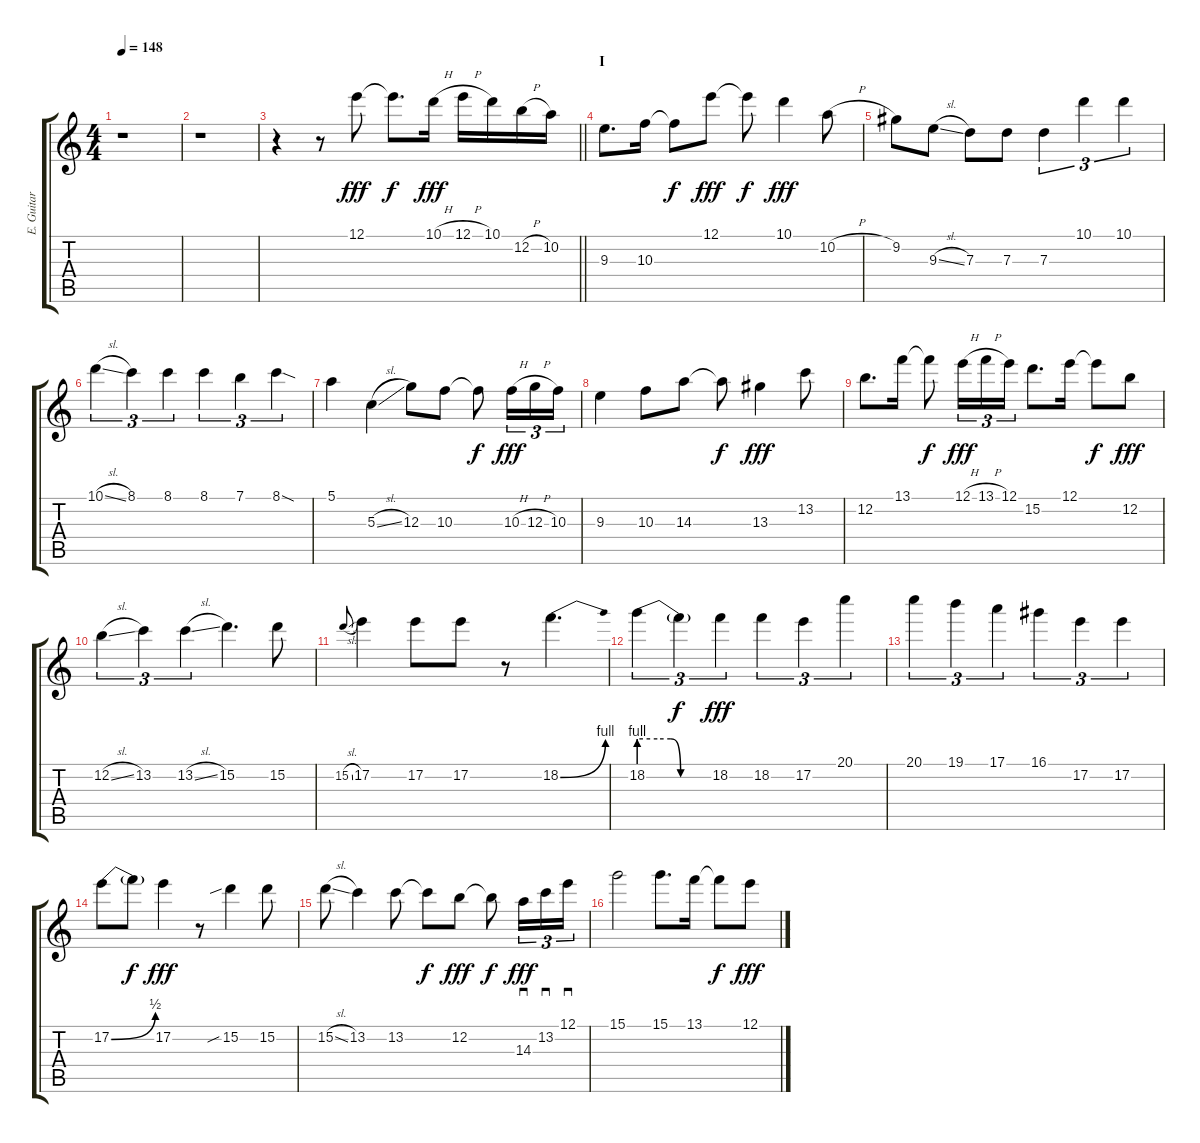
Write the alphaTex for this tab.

\track ("E. Guitar III" "E. Guitar ") {instrument overdrivenguitar}
\staff {score tabs}
\tuning (E4 B3 G3 D3 A2 E2) {hide}
\ts (4 4)
\tempo 148
\clef g2
\ks c
r.1{dy f} |
r.1 |
\barLineRight lightlight
r.4 r.8 12.1.8{dy fff} 12.1{t}.8{d dy f} 10.1{h}.16{dy fff} 12.1{h}.16 10.1.16 12.2{h}.16 10.2.16 |
\section ("" "I")
9.3.8{d} 10.3.16 10.3{t}.8{dy f} 12.1.8{dy fff} 12.1{t}.8{dy f} 10.1.4{dy fff} 10.2{h}.8 |
9.2.8 9.3{sl}.8 7.3.8 7.3.8 7.3.4{tu (3 2)} 10.1.4{tu (3 2)} 10.1.4{tu (3 2)} |
10.1{sl}.4{tu (3 2)} 8.1.4{tu (3 2)} 8.1.4{tu (3 2)} 8.1.4{tu (3 2)} 7.1.4{tu (3 2)} 8.1{sod}.4{tu (3 2)} |
5.1.4 5.3{sl}.4 12.3.8 10.3.8 10.3{t}.8{dy f} 10.3{h}.16{tu (3 2) dy fff} 12.3{h}.16{tu (3 2)} 10.3.16{tu (3 2)} |
9.3.4 10.3.8 14.3.8 14.3{t}.8{dy f} 13.3.4{dy fff} 13.2.8 |
12.2.8{d} 13.1.16 13.1{t}.8{dy f} 12.1{h}.16{tu (3 2) dy fff} 13.1{h}.16{tu (3 2)} 12.1.16{tu (3 2)} 15.2.8{d} 12.1.16 12.1{t}.8{dy f} 12.2.8{dy fff} |
12.2{sl}.4{tu (3 2)} 13.2.4{tu (3 2)} 13.2{sl}.4{tu (3 2)} 15.2.4{d} 15.2.8 |
15.2{sl}.8{gr onbeat} 17.2.4 17.2.8 17.2.8 r.8 18.2{be (bend 0 0 60 4)}.4{d} |
18.2{be (custom 0 4 15 4 26 4 34 0 60 0)}.4{tu (3 2)} 18.2{t}.4{tu (3 2) dy f} 18.2.4{tu (3 2) dy fff} 18.2.4{tu (3 2)} 17.2.4{tu (3 2)} 20.1.4{tu (3 2)} |
20.1.4{tu (3 2)} 19.1.4{tu (3 2)} 17.1.4{tu (3 2)} 16.1.4{tu (3 2)} 17.2.4{tu (3 2)} 17.2.4{tu (3 2)} |
17.2{be (bend 0 0 60 2)}.8 17.2{t}.8{dy f} 17.2.4{dy fff} r.8 15.2{sib}.4 15.2.8 |
15.2{sl}.8 13.2.4 13.2.8 13.2{t}.8{dy f} 12.2.8{dy fff} 12.2{t}.8{dy f} 14.3.16{sd tu (3 2) dy fff} 13.2.16{sd tu (3 2)} 12.1.16{sd tu (3 2)} |
15.1.2 15.1.8{d} 13.1.16 13.1{t}.8{dy f} 12.1{h}.8{dy fff}
